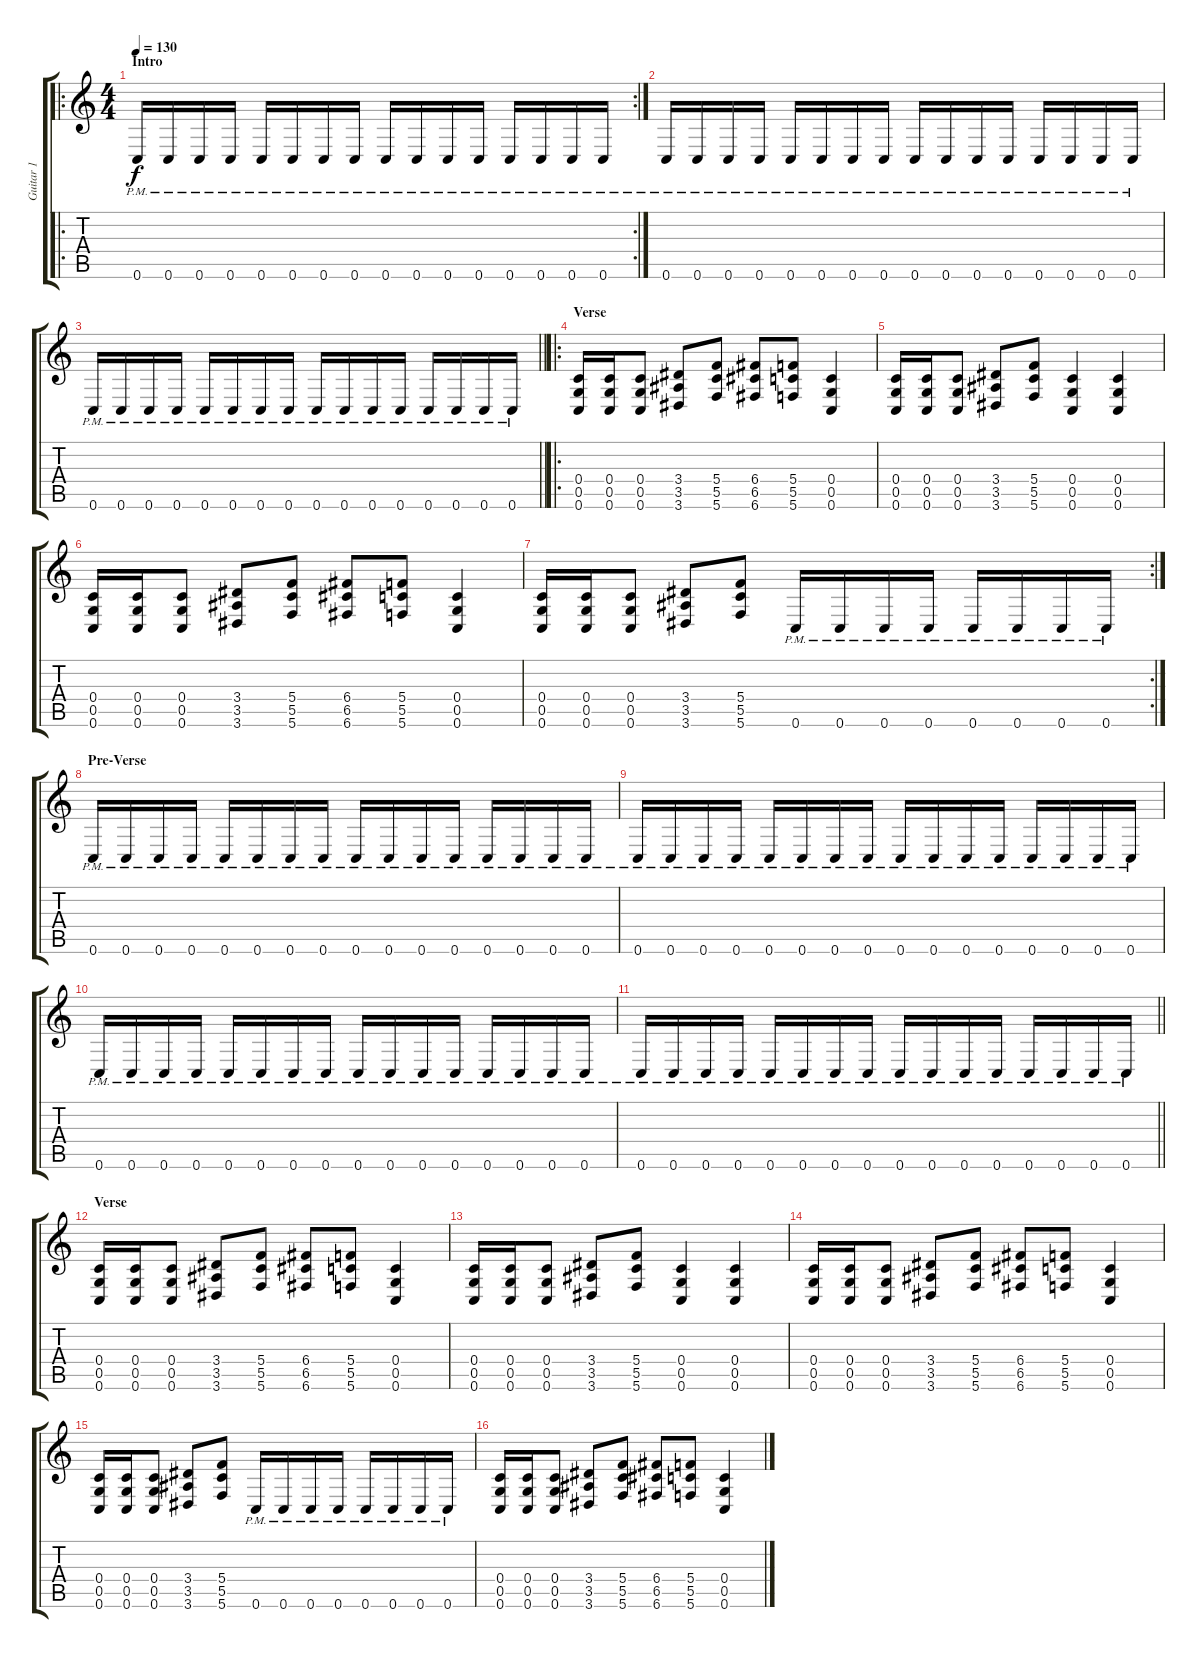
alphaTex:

\track ("Guitar 1" "Guitar 1") {instrument overdrivenguitar}
\staff {score tabs}
\tuning (D4 A3 F3 C3 G2 C2) {hide}
\ro
\rc 2
\ts (4 4)
\section ("" "Intro")
\tempo 130
\clef g2
\ks c
0.6{pm}.16{dy f instrument overdrivenguitar} 0.6{pm}.16 0.6{pm}.16 0.6{pm}.16 0.6{pm}.16 0.6{pm}.16 0.6{pm}.16 0.6{pm}.16 0.6{pm}.16 0.6{pm}.16 0.6{pm}.16 0.6{pm}.16 0.6{pm}.16 0.6{pm}.16 0.6{pm}.16 0.6{pm}.16 |
0.6{pm}.16 0.6{pm}.16 0.6{pm}.16 0.6{pm}.16 0.6{pm}.16 0.6{pm}.16 0.6{pm}.16 0.6{pm}.16 0.6{pm}.16 0.6{pm}.16 0.6{pm}.16 0.6{pm}.16 0.6{pm}.16 0.6{pm}.16 0.6{pm}.16 0.6{pm}.16 |
\barLineRight lightlight
0.6{pm}.16 0.6{pm}.16 0.6{pm}.16 0.6{pm}.16 0.6{pm}.16 0.6{pm}.16 0.6{pm}.16 0.6{pm}.16 0.6{pm}.16 0.6{pm}.16 0.6{pm}.16 0.6{pm}.16 0.6{pm}.16 0.6{pm}.16 0.6{pm}.16 0.6{pm}.16 |
\ro
\section ("" "Verse")
(0.4 0.5 0.6).16 (0.4 0.5 0.6).16 (0.4 0.5 0.6).8 (3.4 3.5 3.6).8 (5.4 5.5 5.6).8 (6.4 6.5 6.6).8 (5.4 5.5 5.6).8 (0.4 0.5 0.6).4 |
(0.4 0.5 0.6).16 (0.4 0.5 0.6).16 (0.4 0.5 0.6).8 (3.4 3.5 3.6).8 (5.4 5.5 5.6).8 (0.4 0.5 0.6).4 (0.4 0.5 0.6).4 |
(0.4 0.5 0.6).16 (0.4 0.5 0.6).16 (0.4 0.5 0.6).8 (3.4 3.5 3.6).8 (5.4 5.5 5.6).8 (6.4 6.5 6.6).8 (5.4 5.5 5.6).8 (0.4 0.5 0.6).4 |
\rc 2
(0.4 0.5 0.6).16 (0.4 0.5 0.6).16 (0.4 0.5 0.6).8 (3.4 3.5 3.6).8 (5.4 5.5 5.6).8 0.6{pm}.16 0.6{pm}.16 0.6{pm}.16 0.6{pm}.16 0.6{pm}.16 0.6{pm}.16 0.6{pm}.16 0.6{pm}.16 |
\section ("" "Pre-Verse")
0.6{pm}.16 0.6{pm}.16 0.6{pm}.16 0.6{pm}.16 0.6{pm}.16 0.6{pm}.16 0.6{pm}.16 0.6{pm}.16 0.6{pm}.16 0.6{pm}.16 0.6{pm}.16 0.6{pm}.16 0.6{pm}.16 0.6{pm}.16 0.6{pm}.16 0.6{pm}.16 |
0.6{pm}.16 0.6{pm}.16 0.6{pm}.16 0.6{pm}.16 0.6{pm}.16 0.6{pm}.16 0.6{pm}.16 0.6{pm}.16 0.6{pm}.16 0.6{pm}.16 0.6{pm}.16 0.6{pm}.16 0.6{pm}.16 0.6{pm}.16 0.6{pm}.16 0.6{pm}.16 |
0.6{pm}.16 0.6{pm}.16 0.6{pm}.16 0.6{pm}.16 0.6{pm}.16 0.6{pm}.16 0.6{pm}.16 0.6{pm}.16 0.6{pm}.16 0.6{pm}.16 0.6{pm}.16 0.6{pm}.16 0.6{pm}.16 0.6{pm}.16 0.6{pm}.16 0.6{pm}.16 |
\barLineRight lightlight
0.6{pm}.16 0.6{pm}.16 0.6{pm}.16 0.6{pm}.16 0.6{pm}.16 0.6{pm}.16 0.6{pm}.16 0.6{pm}.16 0.6{pm}.16 0.6{pm}.16 0.6{pm}.16 0.6{pm}.16 0.6{pm}.16 0.6{pm}.16 0.6{pm}.16 0.6{pm}.16 |
\section ("" "Verse")
(0.4 0.5 0.6).16 (0.4 0.5 0.6).16 (0.4 0.5 0.6).8 (3.4 3.5 3.6).8 (5.4 5.5 5.6).8 (6.4 6.5 6.6).8 (5.4 5.5 5.6).8 (0.4 0.5 0.6).4 |
(0.4 0.5 0.6).16 (0.4 0.5 0.6).16 (0.4 0.5 0.6).8 (3.4 3.5 3.6).8 (5.4 5.5 5.6).8 (0.4 0.5 0.6).4 (0.4 0.5 0.6).4 |
(0.4 0.5 0.6).16 (0.4 0.5 0.6).16 (0.4 0.5 0.6).8 (3.4 3.5 3.6).8 (5.4 5.5 5.6).8 (6.4 6.5 6.6).8 (5.4 5.5 5.6).8 (0.4 0.5 0.6).4 |
(0.4 0.5 0.6).16 (0.4 0.5 0.6).16 (0.4 0.5 0.6).8 (3.4 3.5 3.6).8 (5.4 5.5 5.6).8 0.6{pm}.16 0.6{pm}.16 0.6{pm}.16 0.6{pm}.16 0.6{pm}.16 0.6{pm}.16 0.6{pm}.16 0.6{pm}.16 |
(0.4 0.5 0.6).16 (0.4 0.5 0.6).16 (0.4 0.5 0.6).8 (3.4 3.5 3.6).8 (5.4 5.5 5.6).8 (6.4 6.5 6.6).8 (5.4 5.5 5.6).8 (0.4 0.5 0.6).4
